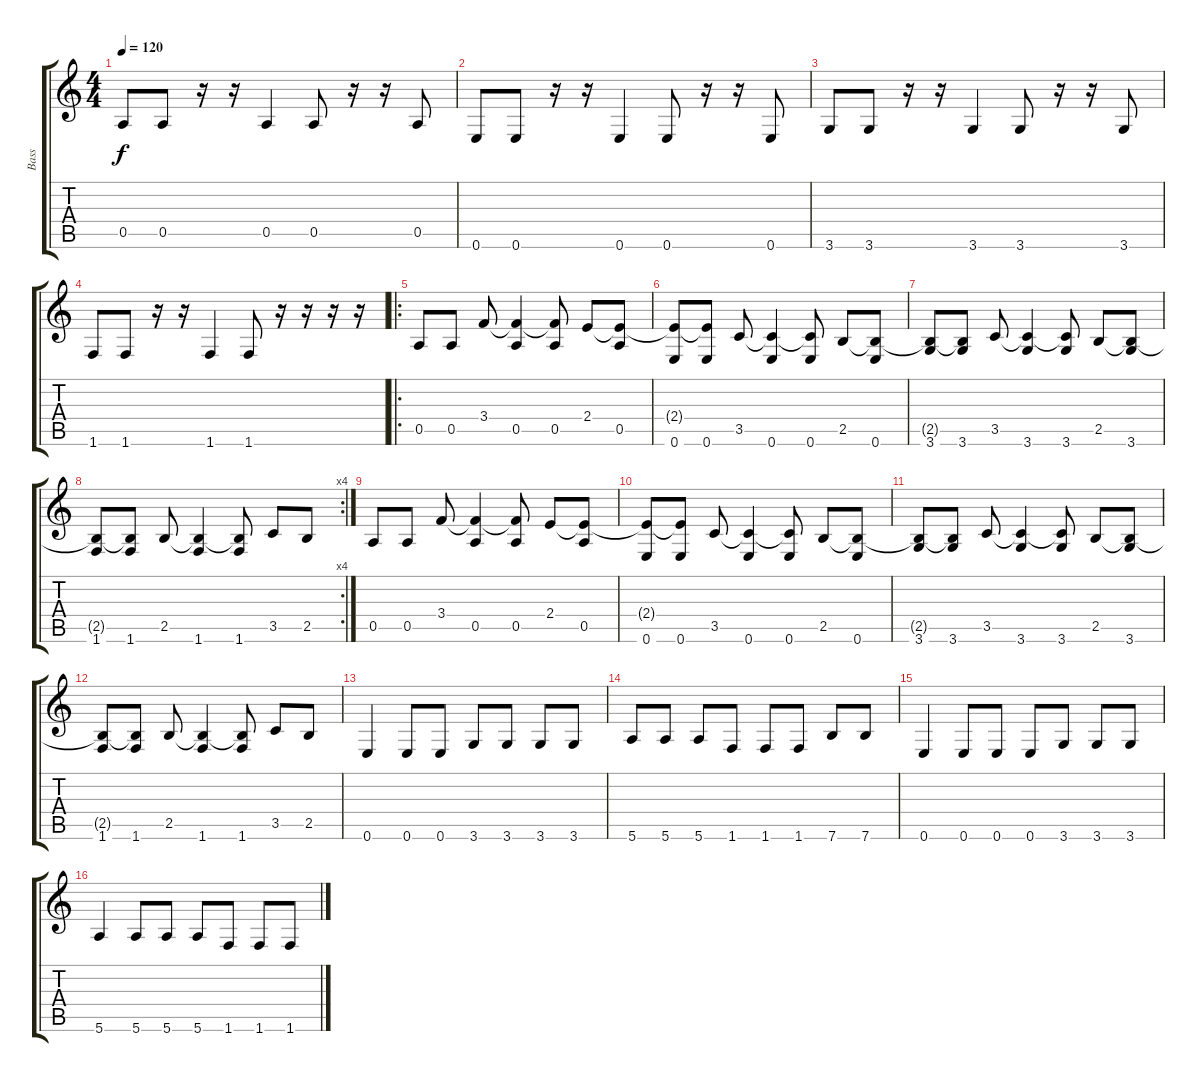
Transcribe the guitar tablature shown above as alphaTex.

\track ("Bass" "Bass") {instrument synthbass2}
\staff {score tabs}
\tuning (E4 B3 G3 D3 A2 E2) {hide}
\ts (4 4)
\tempo 120
\clef g2
\ks c
0.5.8{dy f} 0.5.8 r.16 r.16 0.5.4 0.5.8 r.16 r.16 0.5.8 |
0.6.8 0.6.8 r.16 r.16 0.6.4 0.6.8 r.16 r.16 0.6.8 |
3.6.8 3.6.8 r.16 r.16 3.6.4 3.6.8 r.16 r.16 3.6.8 |
1.6.8 1.6.8 r.16 r.16 1.6.4 1.6.8 r.16 r.16 r.16 r.16 |
\ro
0.5.8 0.5.8 3.4.8 (3.4{t} 0.5).4 (3.4{t} 0.5).8 2.4.8 (2.4{t} 0.5).8 |
(2.4{t} 0.6).8 (2.4{t} 0.6).8 3.5.8 (3.5{t} 0.6).4 (3.5{t} 0.6).8 2.5.8 (2.5{t} 0.6).8 |
(2.5{t} 3.6).8 (2.5{t} 3.6).8 3.5.8 (3.5{t} 3.6).4 (3.5{t} 3.6).8 2.5.8 (2.5{t} 3.6).8 |
\rc 4
(2.5{t} 1.6).8 (2.5{t} 1.6).8 2.5.8 (2.5{t} 1.6).4 (2.5{t} 1.6).8 3.5.8 2.5.8 |
0.5.8 0.5.8 3.4.8 (3.4{t} 0.5).4 (3.4{t} 0.5).8 2.4.8 (2.4{t} 0.5).8 |
(2.4{t} 0.6).8 (2.4{t} 0.6).8 3.5.8 (3.5{t} 0.6).4 (3.5{t} 0.6).8 2.5.8 (2.5{t} 0.6).8 |
(2.5{t} 3.6).8 (2.5{t} 3.6).8 3.5.8 (3.5{t} 3.6).4 (3.5{t} 3.6).8 2.5.8 (2.5{t} 3.6).8 |
(2.5{t} 1.6).8 (2.5{t} 1.6).8 2.5.8 (2.5{t} 1.6).4 (2.5{t} 1.6).8 3.5.8 2.5.8 |
0.6.4 0.6.8 0.6.8 3.6.8 3.6.8 3.6.8 3.6.8 |
5.6.8 5.6.8 5.6.8 1.6.8 1.6.8 1.6.8 7.6.8 7.6.8 |
0.6.4 0.6.8 0.6.8 0.6.8 3.6.8 3.6.8 3.6.8 |
5.6.4 5.6.8 5.6.8 5.6.8 1.6.8 1.6.8 1.6.8
